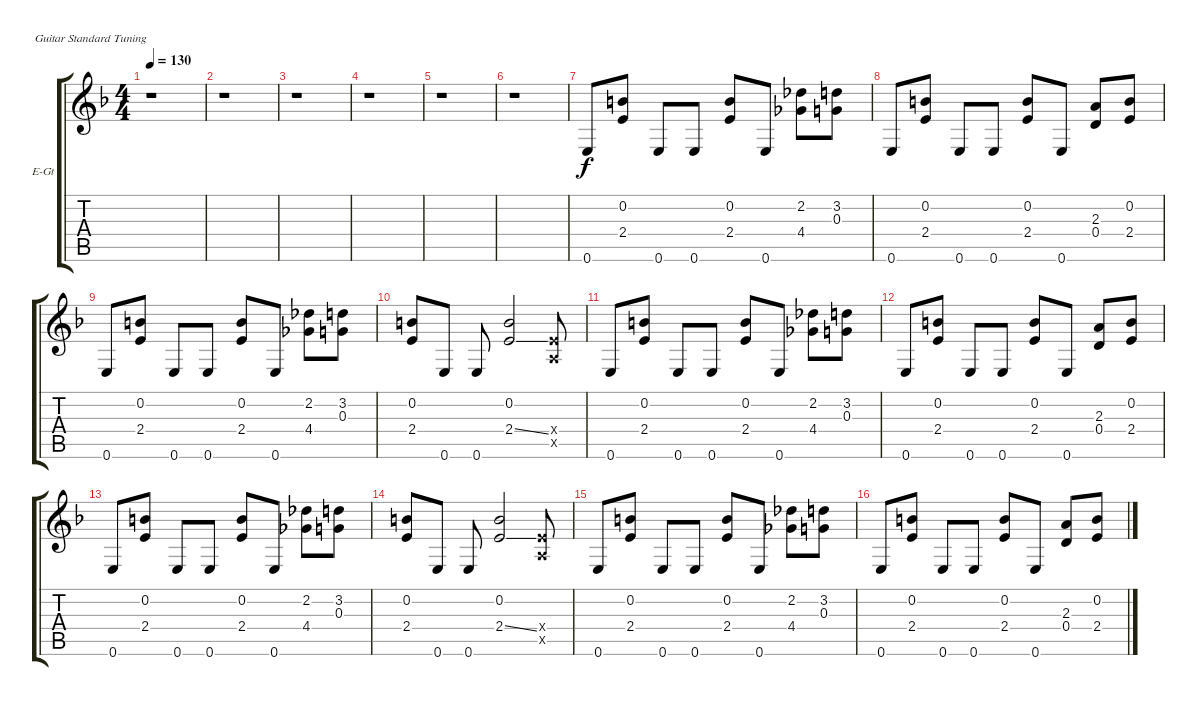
\bracketExtendMode groupsimilarinstruments
\firstSystemTrackNameOrientation horizontal
\otherSystemsTrackNameOrientation horizontal
\track ("Андрей Голованов" "E-Gt") {instrument overdrivenguitar}
\staff {score tabs}
\tuning (E4 B3 G3 D3 A2 E2)
\ts (4 4)
\tempo 130
\clef g2
\ks f
r.1{dy f} |
r.1 |
r.1 |
r.1 |
r.1 |
r.1 |
0.6.8 (0.2 2.4).8 0.6.8 0.6.8 (0.2 2.4).8 0.6.8 (2.2 4.4).8 (3.2 0.3).8 |
0.6.8 (0.2 2.4).8 0.6.8 0.6.8 (0.2 2.4).8 0.6.8 (2.3 0.4).8 (0.2 2.4).8 |
0.6.8 (0.2 2.4).8 0.6.8 0.6.8 (0.2 2.4).8 0.6.8 (2.2 4.4).8 (3.2 0.3).8 |
(0.2 2.4).8 0.6.8 0.6.8 (0.2 2.4{ss}).2 (2.4{x} 0.5{x}).8 |
0.6.8 (0.2 2.4).8 0.6.8 0.6.8 (0.2 2.4).8 0.6.8 (2.2 4.4).8 (3.2 0.3).8 |
0.6.8 (0.2 2.4).8 0.6.8 0.6.8 (0.2 2.4).8 0.6.8 (2.3 0.4).8 (0.2 2.4).8 |
0.6.8 (0.2 2.4).8 0.6.8 0.6.8 (0.2 2.4).8 0.6.8 (2.2 4.4).8 (3.2 0.3).8 |
(0.2 2.4).8 0.6.8 0.6.8 (0.2 2.4{ss}).2 (2.4{x} 0.5{x}).8 |
0.6.8 (0.2 2.4).8 0.6.8 0.6.8 (0.2 2.4).8 0.6.8 (2.2 4.4).8 (3.2 0.3).8 |
0.6.8 (0.2 2.4).8 0.6.8 0.6.8 (0.2 2.4).8 0.6.8 (2.3 0.4).8 (0.2 2.4).8
